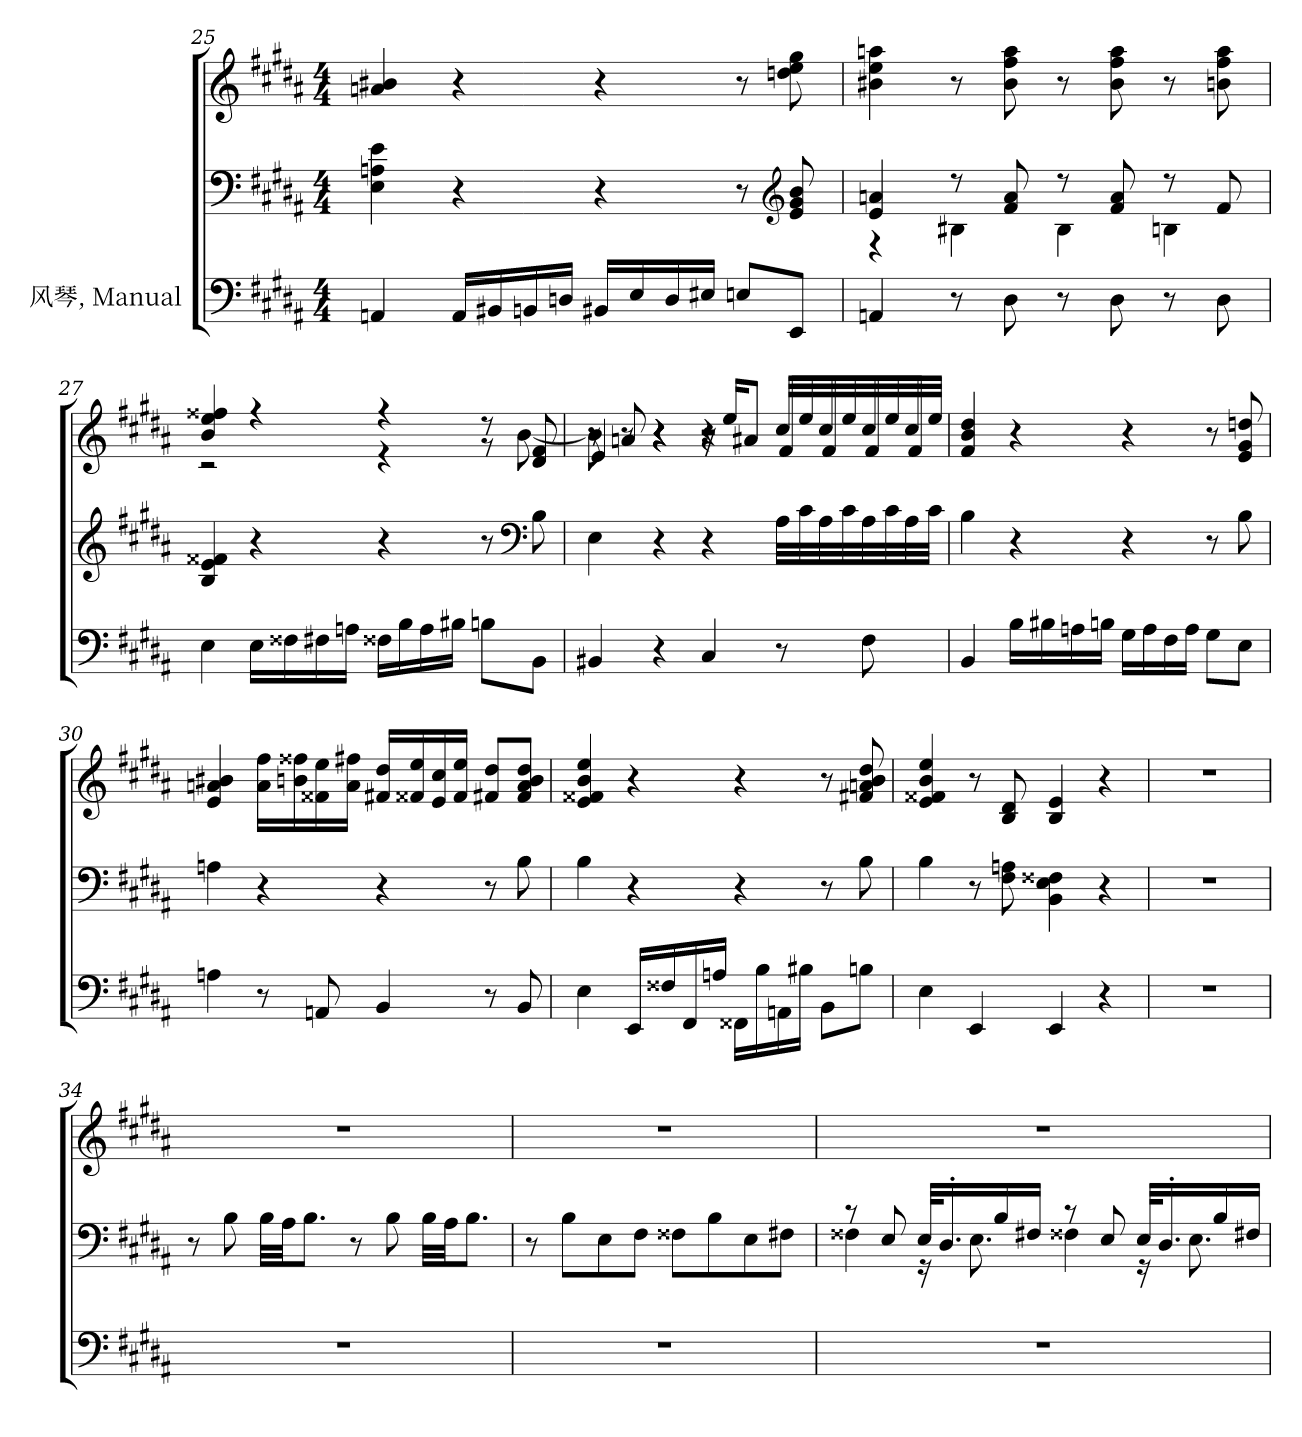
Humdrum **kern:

**kern	**kern	**kern
*part1	*part1	*part1
*staff3	*staff2	*staff1
*I"风琴, Manual	*	*
!!LO:PB:g=z
*clefF4	*clefF4	*clefG2
*k[f#c#g#d#a#]	*k[f#c#g#d#a#]	*k[f#c#g#d#a#]
*M4/4	*M4/4	*M4/4
=25	=25	=25
4AAn/	4E\ 4An\ 4e\	4an/ 4b#X/
16AA/LL	4r	4r
16BB#X/	.	.
16BBn/	.	.
16Dn/JJ	.	.
16BB#X/LL	4r	4r
16E/	.	.
16D/	.	.
16E#X/JJ	.	.
8En/L	8r	8r
*	*clefG2	*
8EE/J	8e/ 8g#/ 8b/	8ddn\ 8ee\ 8gg#\
=26	=26	=26
*	*^	*
4AAn/	4e/ 4an/	4r	4b#X\ 4ee\ 4aan\
8r	8r	4B#X\	8r
8D#\	8f#/ 8a/	.	8b#\ 8ff#\ 8aa\
8r	8r	4B#\	8r
8D#\	8f#/ 8a/	.	8b#\ 8ff#\ 8aa\
8r	8r	4Bn\	8r
8D#\	8f#/	.	8bn\ 8ff#\ 8aa\
*	*v	*v	*
!!LO:LB:g=z
=27	=27	=27
*	*	*^
4E\	4B/ 4e/ 4f##X/	4b/ 4ee/ 4ff##X/	2r
16E\LL	4r	4r	.
16F##X\	.	.	.
16F#X\	.	.	.
16An\JJ	.	.	.
16F##X\LL	4r	4r	4r
16B\	.	.	.
16A\	.	.	.
16B#X\JJ	.	.	.
8Bn\L	8r	8r	8r
*	*clefF4	*	*
8BB\J	8B\	8d#/ 8f#/	[8b\
=28	=28	=28	=28
*	*	*	*^
4BB#X/	4E\	8r	8b\]	4e/
.	.	8an/	8r	.
4r	4r	4r	4r	4r
4C#/	4r	16r	2r	4r
.	.	16ee/KL	.	.
.	.	8a#X/J	.	.
8r	32A#\LLL	32cc#/LLL	.	16f#/LL
.	32c#\	32ee/	.	.
.	32A#\	32cc#/	.	16f#/
.	32c#\	32ee/	.	.
8F#\	32A#\	32cc#/	.	16f#/
.	32c#\	32ee/	.	.
.	32A#\	32cc#/	.	16f#/JJ
.	32c#\JJJ	32ee/JJJ	.	.
*	*	*v	*v	*v
!!LO:LB:g=z
=29	=29	=29
4BB/	4B\	4f#/ 4b/ 4dd#/
16B\LL	4r	4r
16B#X\	.	.
16An\	.	.
16Bn\JJ	.	.
16G#\LL	4r	4r
16A\	.	.
16F#\	.	.
16A\JJ	.	.
8G#\L	8r	8r
8E\J	8B\	8e/ 8g#/ 8ddn/
=30	=30	=30
4An\	4An\	4e/ 4an/ 4b#X/
8r	4r	16a\ 16ff#\LL
.	.	16bn\ 16ff##X\
8AAn/	.	16f##X\ 16ee\
.	.	16a\ 16ff#X\JJ
4BB/	4r	16f#X/ 16dd#/LL
.	.	16f##X/ 16ee/
.	.	16e/ 16cc#/
.	.	16f##/ 16ee/JJ
8r	8r	8f#X/ 8dd#/L
8BB/	8B\	8f#/ 8a/ 8b/ 8dd#/J
!!LO:LB:g=z
=31	=31	=31
4E\	4B\	4e/ 4f##X/ 4b/ 4ee/
16EE/LL	4r	4r
16F##X/	.	.
16FF#/	.	.
16An/JJ	.	.
16FF##X\LL	4r	4r
16B\	.	.
16AAn\	.	.
16B#X\JJ	.	.
8BB\L	8r	8r
8Bn\J	8B\	8f#X/ 8an/ 8b/ 8dd#/
=32	=32	=32
4E\	4B\	4e/ 4f##X/ 4b/ 4ee/
4EE/	8r	8r
.	8F#\ 8An\	8B/ 8d#/
*	*	*MM30
4EE/	4BB\ 4E\ 4F##X\	4B/ 4e/
*	*	*MM90
4r	4r	4r
=33	=33	=33
1r	1r	1r
=34	=34	=34
*	*	*MM62
1r	8r	1r
.	8B\	.
.	32B\LLL	.
.	32A#\JJ	.
.	8.B\J	.
.	8r	.
.	8B\	.
.	32B\LLL	.
.	32A#\JJ	.
.	8.B\J	.
!!LO:PB:g=z
=35	=35	=35
1r	8r	1r
.	8B\L	.
.	8E\	.
.	8F#\J	.
.	8F##X\L	.
.	8B\	.
.	8E\	.
.	8F#X\J	.
=36	=36	=36
*	*^	*
1r	8r	4F##X\	1r
.	8E/	.	.
.	32E/KLL	16r	.
.	16.D#'/	.	.
.	.	8.E\	.
.	16B/	.	.
.	16F#X/JJ	.	.
.	8r	4F##X\	.
.	8E/	.	.
.	32E/KLL	16r	.
.	16.D#'/	.	.
.	.	8.E\	.
.	16B/	.	.
.	16F#X/JJ	.	.
*	*v	*v	*
=	=	=
*-	*-	*-
